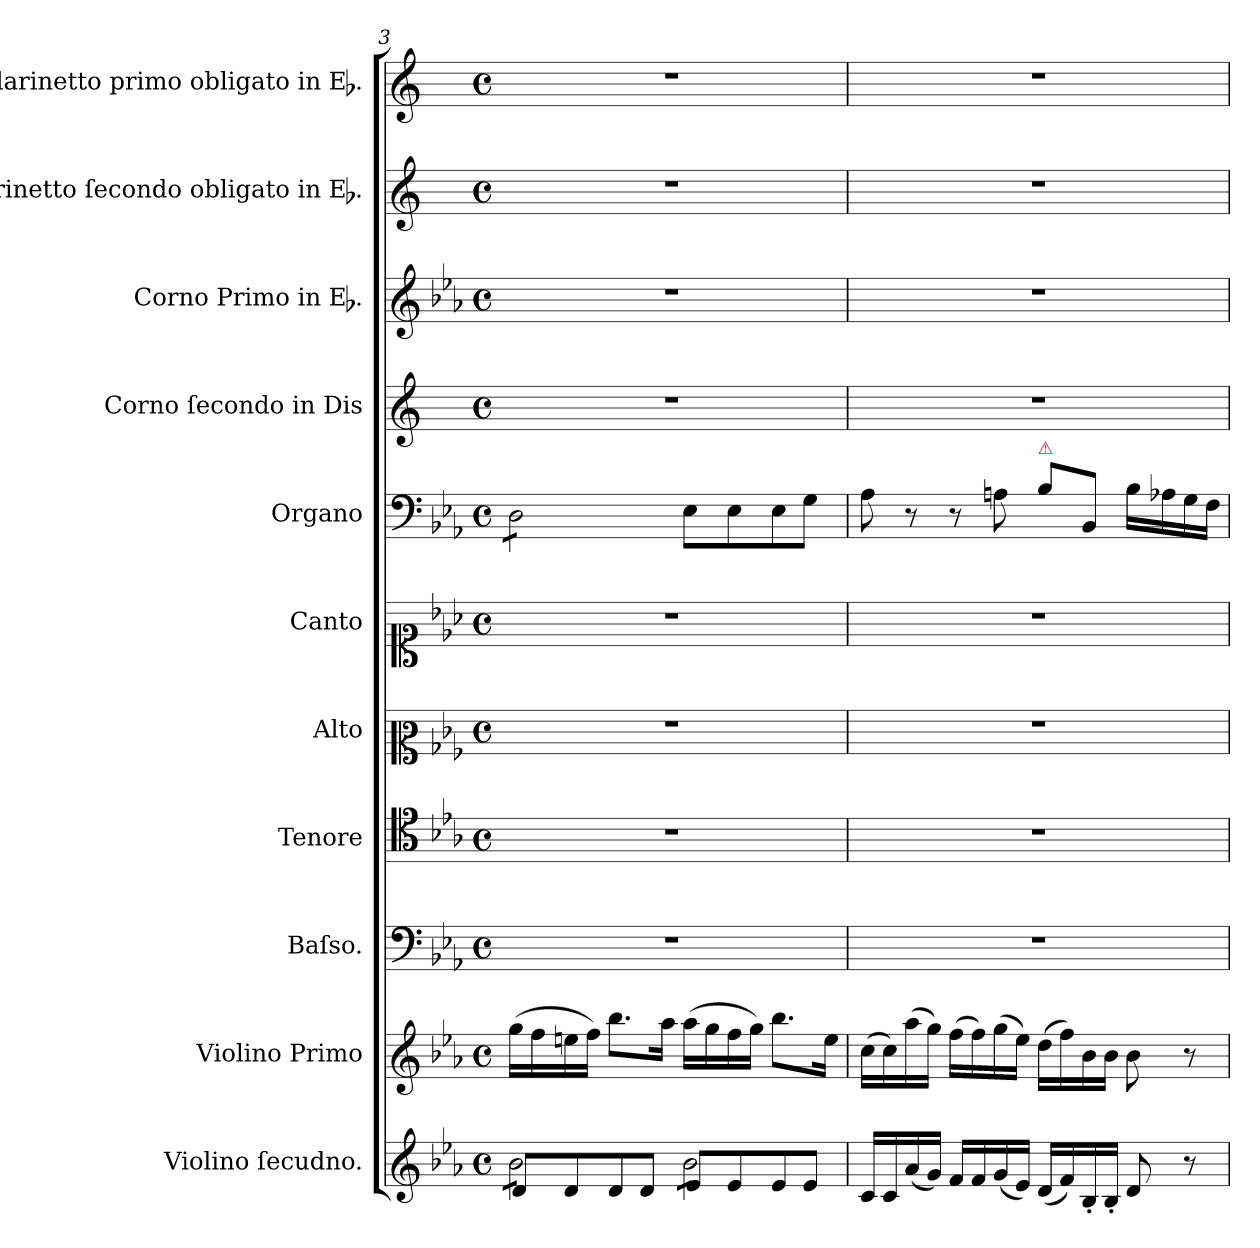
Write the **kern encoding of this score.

**kern	**kern	**kern	**kern	**kern	**kern	**kern	**kern	**kern	**kern	**kern
*part11	*part10	*part9	*part8	*part7	*part6	*part5	*part4	*part3	*part2	*part1
*staff11	*staff10	*staff9	*staff8	*staff7	*staff6	*staff5	*staff4	*staff3	*staff2	*staff1
*I"Violino ſecudno.	*I"Violino Primo	*I"Baſso.	*I"Tenore	*I"Alto	*I"Canto	*I"Organo	*I"Corno ſecondo in Dis	*I"Corno Primo in Eb.	*I"Clarinetto ſecondo obligato in Eb.	*I"Clarinetto primo obligato in Eb.
*I'vl 2	*I'vl 1	*I'B	*I'T	*I'A	*	*I'org	*	*	*	*
*clefG2	*clefG2	*clefF4	*clefC4	*clefC2	*clefC1	*clefF4	*clefG2	*clefG2	*clefG2	*clefG2
*	*	*	*	*	*	*	*ITrd5c9	*ITrd5c9	*ITrd-2c-3	*ITrd-2c-3
*k[b-e-a-]	*k[b-e-a-]	*k[b-e-a-]	*k[b-e-a-]	*k[b-e-a-]	*k[b-e-a-]	*k[b-e-a-]	*k[b-e-a-]	*k[b-e-a-d-g-c-]	*k[b-e-a-]	*k[b-e-a-]
*E-:	*E-:	*E-:	*E-:	*E-:	*E-:	*E-:	*E-:	*	*E-:	*E-:
*M4/4	*M4/4	*M4/4	*M4/4	*M4/4	*M4/4	*M4/4	*M4/4	*M4/4	*M4/4	*M4/4
*met(c)	*met(c)	*met(c)	*met(c)	*met(c)	*met(c)	*met(c)	*met(c)	*met(c)	*met(c)	*met(c)
=3	=3	=3	=3	=3	=3	=3	=3	=3	=3	=3
*^	*	*	*	*	*	*	*	*	*	*
*tremolo	*	*	*	*	*	*	*	*	*	*	*
*	*	*	*	*	*	*	*tremolo	*	*	*	*
8b-\L	8d/L	(16gg\LL	1r	1r	1r	1r	8D\L	1r	1r	1r	1r
.	.	16ff\	.	.	.	.	.	.	.	.	.
8b-\	8d/	16een\	.	.	.	.	8D\	.	.	.	.
.	.	16ff\JJ)	.	.	.	.	.	.	.	.	.
8b-\	8d/	8.bb-\L	.	.	.	.	8D\	.	.	.	.
8b-\J	8d/J	.	.	.	.	.	8D\J	.	.	.	.
*	*	*	*	*	*	*	*Xtremolo	*	*	*	*
.	.	16aa-\Jk	.	.	.	.	.	.	.	.	.
8b-\L	8e-/L	(16aa-\LL	.	.	.	.	8E-\L	.	.	.	.
.	.	16gg\	.	.	.	.	.	.	.	.	.
8b-\	8e-/	16ff\	.	.	.	.	8E-\	.	.	.	.
.	.	16gg\JJ)	.	.	.	.	.	.	.	.	.
8b-\	8e-/	8.bb-\L	.	.	.	.	8E-\	.	.	.	.
8b-\J	8e-/J	.	.	.	.	.	8G\J	.	.	.	.
*Xtremolo	*	*	*	*	*	*	*	*	*	*	*
.	.	16ee\Jk	.	.	.	.	.	.	.	.	.
*v	*v	*	*	*	*	*	*	*	*	*	*
=4	=4	=4	=4	=4	=4	=4	=4	=4	=4	=4
16c/LL	(16cc\LL	1r	1r	1r	1r	8A-\	1r	1r	1r	1r
16c/	16cc\)	.	.	.	.	.	.	.	.	.
(16a-/	(16aa-\	.	.	.	.	8r	.	.	.	.
16g/JJ)	16gg\JJ)	.	.	.	.	.	.	.	.	.
16f/LL	(16ff\LL	.	.	.	.	8r	.	.	.	.
16f/	16ff\)	.	.	.	.	.	.	.	.	.
(16g/	(16gg\	.	.	.	.	8An\	.	.	.	.
16e-/JJ)	16ee-\JJ)	.	.	.	.	.	.	.	.	.
!	!	!	!	!	!	!LO:TX:a:color=crimson:t=⚠	!	!	!	!
(16d/LL	(16dd\LL	.	.	.	.	8B-\L	.	.	.	.
16f/)	16ff\)	.	.	.	.	.	.	.	.	.
16B-'/	16b-\	.	.	.	.	8BB-/J	.	.	.	.
16B-'/JJ	16b-\JJ	.	.	.	.	.	.	.	.	.
8d/	8b-\	.	.	.	.	16B-\LL	.	.	.	.
.	.	.	.	.	.	16A-X\	.	.	.	.
8r	8r	.	.	.	.	16G\	.	.	.	.
.	.	.	.	.	.	16F\JJ	.	.	.	.
=	=	=	=	=	=	=	=	=	=	=
*-	*-	*-	*-	*-	*-	*-	*-	*-	*-	*-
